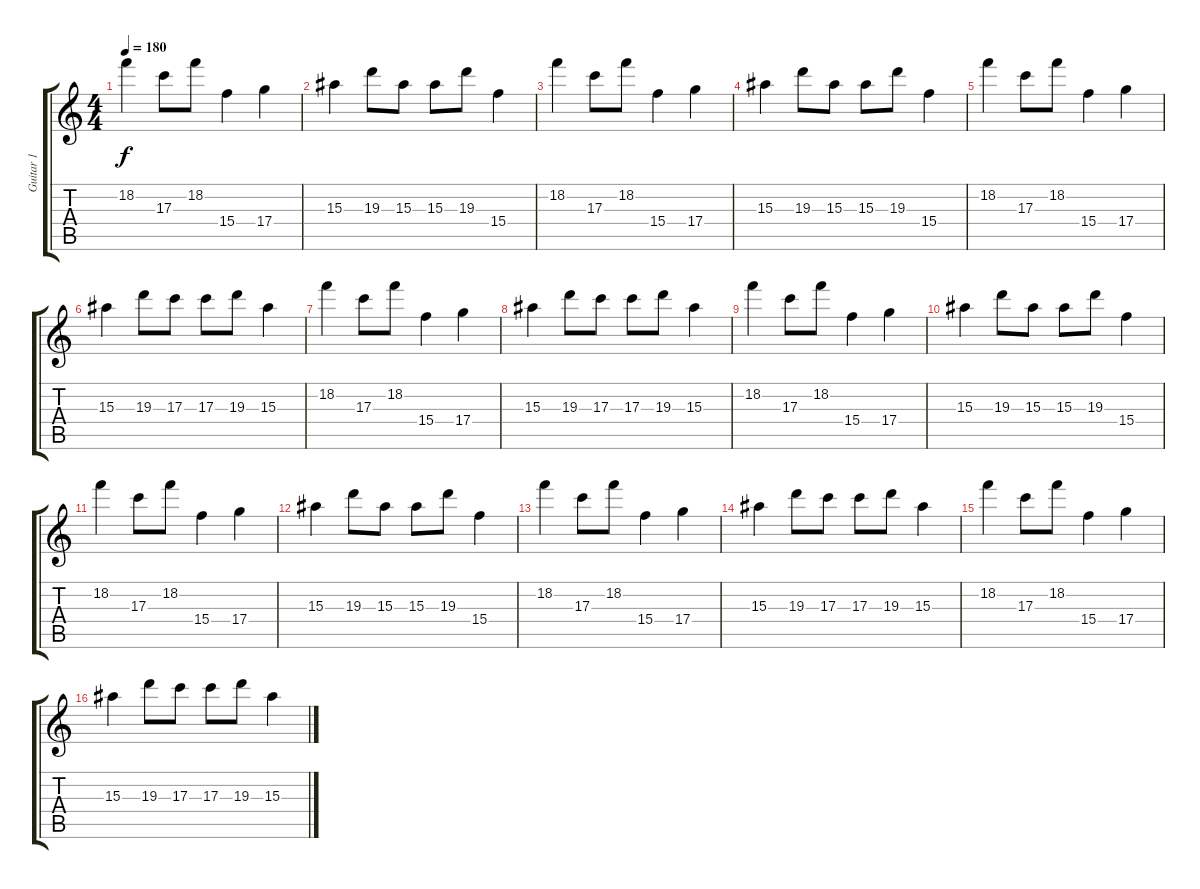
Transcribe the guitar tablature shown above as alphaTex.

\track ("Guitar 1" "Guitar 1") {instrument electricguitarjazz}
\staff {score tabs}
\tuning (E4 B3 G3 D3 A2 E2) {hide}
\ts (4 4)
\tempo 180
\clef g2
\ks c
18.2.4{dy f} 17.3.8 18.2.8 15.4.4 17.4.4 |
15.3.4 19.3.8 15.3.8 15.3.8 19.3.8 15.4.4 |
18.2.4 17.3.8 18.2.8 15.4.4 17.4.4 |
15.3.4 19.3.8 15.3.8 15.3.8 19.3.8 15.4.4 |
18.2.4 17.3.8 18.2.8 15.4.4 17.4.4 |
15.3.4 19.3.8 17.3.8 17.3.8 19.3.8 15.3.4 |
18.2.4 17.3.8 18.2.8 15.4.4 17.4.4 |
15.3.4 19.3.8 17.3.8 17.3.8 19.3.8 15.3.4 |
18.2.4 17.3.8 18.2.8 15.4.4 17.4.4 |
15.3.4 19.3.8 15.3.8 15.3.8 19.3.8 15.4.4 |
18.2.4 17.3.8 18.2.8 15.4.4 17.4.4 |
15.3.4 19.3.8 15.3.8 15.3.8 19.3.8 15.4.4 |
18.2.4 17.3.8 18.2.8 15.4.4 17.4.4 |
15.3.4 19.3.8 17.3.8 17.3.8 19.3.8 15.3.4 |
18.2.4 17.3.8 18.2.8 15.4.4 17.4.4 |
15.3.4 19.3.8 17.3.8 17.3.8 19.3.8 15.3.4
